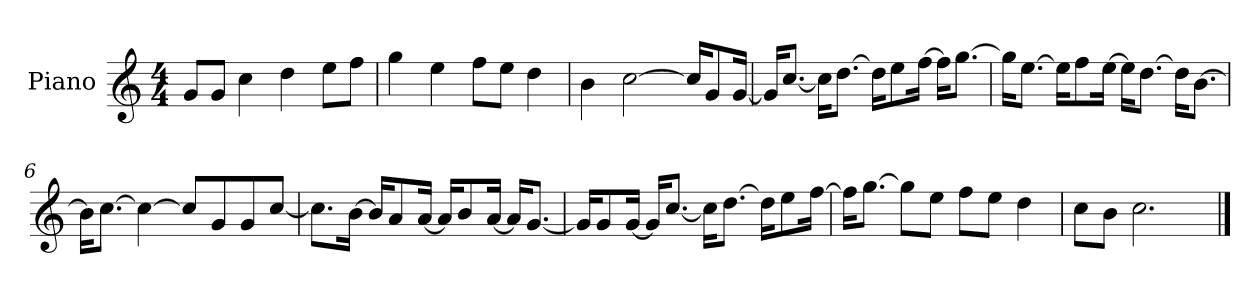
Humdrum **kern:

**kern
*part1
*staff1
*I"Piano
*I'P-no
*clefG2
*k[]
*M4/4
*MM90
=1
8g/L
8g/J
4cc\
4dd\
8ee\L
8ff\J
=2
4gg\
4ee\
8ff\L
8ee\J
4dd\
=3
4b\
[2cc\
16cc/KL]
8g/
[16g/Jk
=4
16g/KL]
[8.cc/J
16cc\KL]
[8.dd\J
16dd\KL]
8ee\
[16ff\Jk
16ff\KL]
[8.gg\J
=5
16gg\KL]
[8.ee\J
16ee\KL]
8ff\
[16ee\Jk
16ee\KL]
[8.dd\J
16dd\KL]
[8.b\J
!!LO:LB:g=z
=6
16b\KL]
[8.cc\J
4cc\_
8cc/L]
8g/
8g/
[8cc/J
=7
8.cc\L]
[16b\Jk
16b/KL]
8a/
[16a/Jk
16a/KL]
8b/
[16a/Jk
16a/KL]
[8.g/J
=8
16g/KL]
8g/
[16g/Jk
16g/KL]
[8.cc/J
16cc\KL]
[8.dd\J
16dd\KL]
8ee\
[16ff\Jk
=9
16ff\KL]
[8.gg\J
8gg\L]
8ee\J
8ff\L
8ee\J
4dd\
=10
8cc\L
8b\J
2.cc\
==
*-
